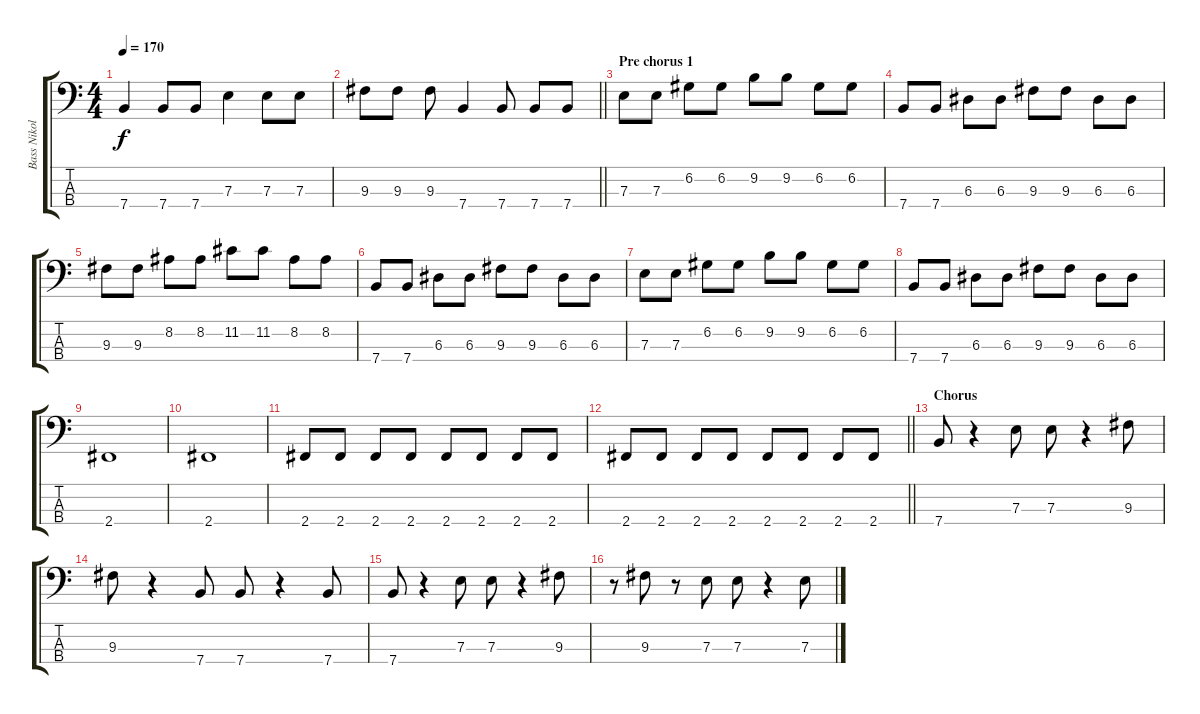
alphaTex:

\track ("Bass Nikola Sarcevic" "Bass Nikol") {instrument electricbassfinger}
\staff {score tabs}
\tuning (G2 D2 A1 E1) {hide}
\ts (4 4)
\tempo 170
\clef f4
\ks c
7.4.4{dy f} 7.4.8 7.4.8 7.3.4 7.3.8 7.3.8 |
\barLineRight lightlight
9.3.8 9.3.8 9.3.8 7.4.4 7.4.8 7.4.8 7.4.8 |
\section ("" "Pre chorus 1")
7.3.8 7.3.8 6.2.8 6.2.8 9.2.8 9.2.8 6.2.8 6.2.8 |
7.4.8 7.4.8 6.3.8 6.3.8 9.3.8 9.3.8 6.3.8 6.3.8 |
9.3.8 9.3.8 8.2.8 8.2.8 11.2.8 11.2.8 8.2.8 8.2.8 |
7.4.8 7.4.8 6.3.8 6.3.8 9.3.8 9.3.8 6.3.8 6.3.8 |
7.3.8 7.3.8 6.2.8 6.2.8 9.2.8 9.2.8 6.2.8 6.2.8 |
7.4.8 7.4.8 6.3.8 6.3.8 9.3.8 9.3.8 6.3.8 6.3.8 |
2.4.1 |
2.4.1 |
2.4.8 2.4.8 2.4.8 2.4.8 2.4.8 2.4.8 2.4.8 2.4.8 |
\barLineRight lightlight
2.4.8 2.4.8 2.4.8 2.4.8 2.4.8 2.4.8 2.4.8 2.4.8 |
\section ("" "Chorus")
7.4.8 r.4 7.3.8 7.3.8 r.4 9.3.8 |
9.3.8 r.4 7.4.8 7.4.8 r.4 7.4.8 |
7.4.8 r.4 7.3.8 7.3.8 r.4 9.3.8 |
r.8 9.3.8 r.8 7.3.8 7.3.8 r.4 7.3.8
